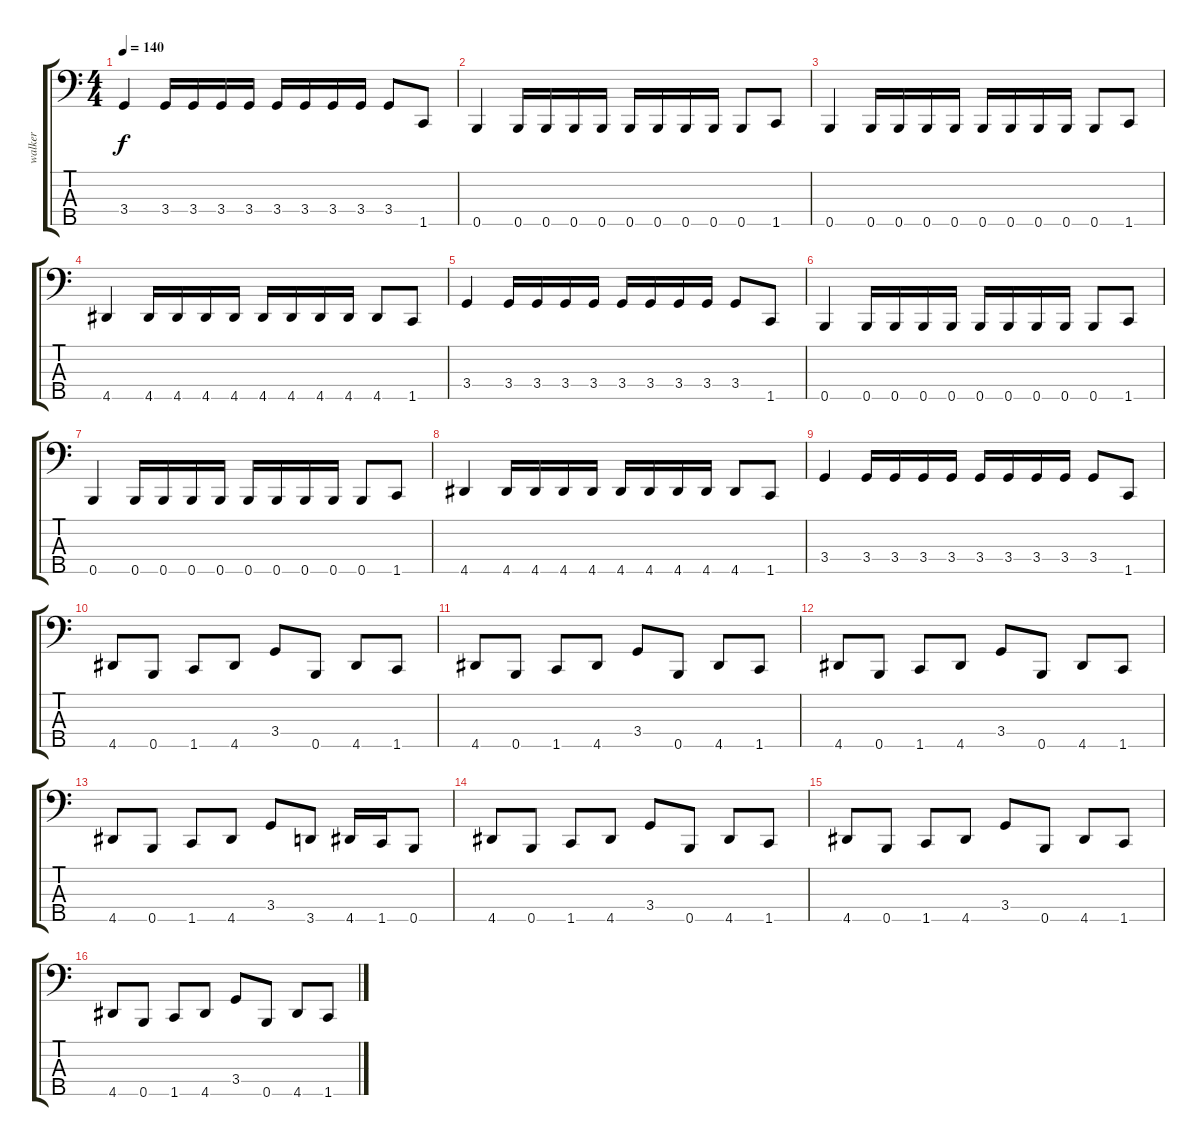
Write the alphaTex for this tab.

\track ("walker" "walker") {instrument electricbasspick}
\staff {score tabs}
\tuning (G2 D2 A1 E1 B0) {hide}
\ts (4 4)
\tempo 140
\clef f4
\ks c
3.4.4{dy f} 3.4.16 3.4.16 3.4.16 3.4.16 3.4.16 3.4.16 3.4.16 3.4.16 3.4.8 1.5.8 |
0.5.4 0.5.16 0.5.16 0.5.16 0.5.16 0.5.16 0.5.16 0.5.16 0.5.16 0.5.8 1.5.8 |
0.5.4 0.5.16 0.5.16 0.5.16 0.5.16 0.5.16 0.5.16 0.5.16 0.5.16 0.5.8 1.5.8 |
4.5.4 4.5.16 4.5.16 4.5.16 4.5.16 4.5.16 4.5.16 4.5.16 4.5.16 4.5.8 1.5.8 |
3.4.4 3.4.16 3.4.16 3.4.16 3.4.16 3.4.16 3.4.16 3.4.16 3.4.16 3.4.8 1.5.8 |
0.5.4 0.5.16 0.5.16 0.5.16 0.5.16 0.5.16 0.5.16 0.5.16 0.5.16 0.5.8 1.5.8 |
0.5.4 0.5.16 0.5.16 0.5.16 0.5.16 0.5.16 0.5.16 0.5.16 0.5.16 0.5.8 1.5.8 |
4.5.4 4.5.16 4.5.16 4.5.16 4.5.16 4.5.16 4.5.16 4.5.16 4.5.16 4.5.8 1.5.8 |
3.4.4 3.4.16 3.4.16 3.4.16 3.4.16 3.4.16 3.4.16 3.4.16 3.4.16 3.4.8 1.5.8 |
4.5.8 0.5.8 1.5.8 4.5.8 3.4.8 0.5.8 4.5.8 1.5.8 |
4.5.8 0.5.8 1.5.8 4.5.8 3.4.8 0.5.8 4.5.8 1.5.8 |
4.5.8 0.5.8 1.5.8 4.5.8 3.4.8 0.5.8 4.5.8 1.5.8 |
4.5.8 0.5.8 1.5.8 4.5.8 3.4.8 3.5.8 4.5.16 1.5.16 0.5.8 |
4.5.8 0.5.8 1.5.8 4.5.8 3.4.8 0.5.8 4.5.8 1.5.8 |
4.5.8 0.5.8 1.5.8 4.5.8 3.4.8 0.5.8 4.5.8 1.5.8 |
4.5.8 0.5.8 1.5.8 4.5.8 3.4.8 0.5.8 4.5.8 1.5.8
